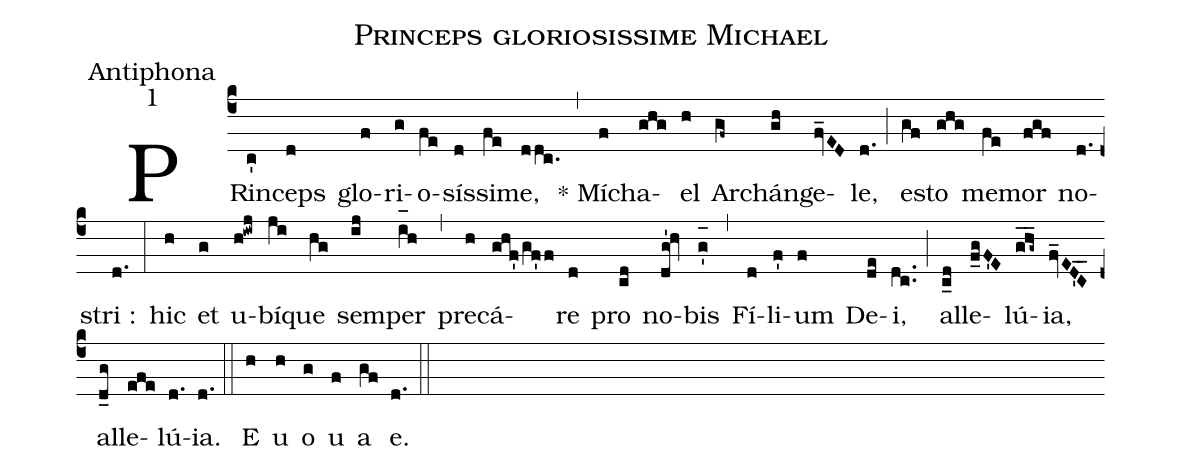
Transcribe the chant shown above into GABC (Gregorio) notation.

name:Princeps gloriosissime Michael;
office-part:Antiphona;
mode:1;
%%
(c4) PRin(c')ceps(d) glo(f)ri(g)o(fe)sís(d)si(fe)me,(ddc.) (,) * Mí(f)cha(ghg)el(h) Ar(gf~)chán(gh)ge(fv_ED)le,(d.) (;) e(gf)sto(ghg) me(fe)mor(fgf) no(d.)stri :(d.) (:) hic(h) et(g) u(h!iwj)bí(ji)que(hg) sem(ij)per(i_[oh:h]h) (,) pre(h)cá(ghf'/gf'f)re(d) pro(cd) no(dg'!hv)bis(g'_[oh:h]) (,) Fí(d)li(f')um(f) De(de)i,(dc..) (;) al(c_d)le(f_gF'E)lú(g_h_g~){ia},(fv_ED'_5C_) <nlba>al(d_g)le(efe)lú(d.){ia}.</nlba>(d.) (::) <eu>E(h) u(h) o(g) u(f) a(gf) e.</eu>(d.) (::)
